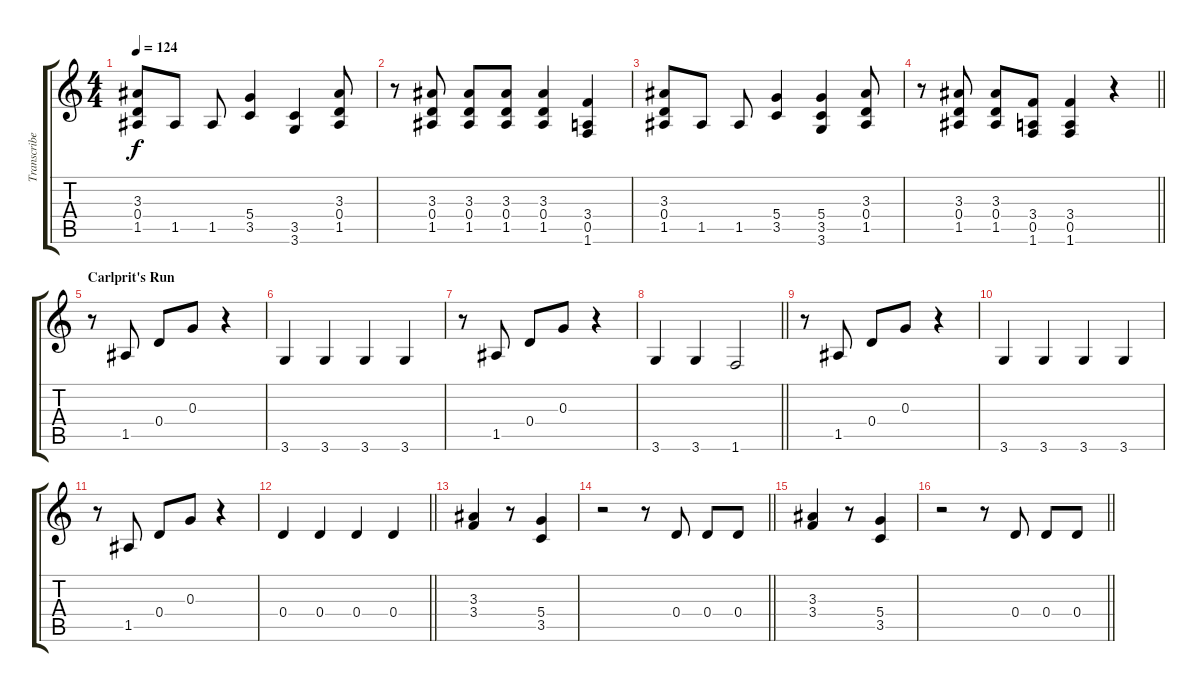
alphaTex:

\track ("Transcribed Rhythm Guitar" "Transcribe") {mute instrument acousticguitarsteel}
\staff {score tabs}
\tuning (E4 B3 G3 D3 A2 E2) {hide}
\ts (4 4)
\tempo 124
\clef g2
\ks c
(3.3 0.4 1.5).8{dy f} 1.5.8 1.5.8 (5.4 3.5).4 (3.5 3.6).4 (3.3 0.4 1.5).8 |
r.8 (3.3 0.4 1.5).8 (3.3 0.4 1.5).8 (3.3 0.4 1.5).8 (3.3 0.4 1.5).4 (3.4 0.5 1.6).4 |
(3.3 0.4 1.5).8 1.5.8 1.5.8 (5.4 3.5).4 (5.4 3.5 3.6).4 (3.3 0.4 1.5).8 |
\barLineRight lightlight
r.8 (3.3 0.4 1.5).8 (3.3 0.4 1.5).8 (3.4 0.5 1.6).8 (3.4 0.5 1.6).4 r.4 |
\section ("" "Carlprit's Run")
r.8 1.5.8 0.4.8 0.3.8 r.4 |
3.6.4 3.6.4 3.6.4 3.6.4 |
r.8 1.5.8 0.4.8 0.3.8 r.4 |
\barLineRight lightlight
3.6.4 3.6.4 1.6.2 |
r.8 1.5.8 0.4.8 0.3.8 r.4 |
3.6.4 3.6.4 3.6.4 3.6.4 |
r.8 1.5.8 0.4.8 0.3.8 r.4 |
\barLineRight lightlight
0.4.4 0.4.4 0.4.4 0.4.4 |
(3.3 3.4).4 r.8 (5.4 3.5).4 |
\barLineRight lightlight
r.2 r.8 0.4.8 0.4.8 0.4.8 |
(3.3 3.4).4 r.8 (5.4 3.5).4 |
\barLineRight lightlight
r.2 r.8 0.4.8 0.4.8 0.4.8
